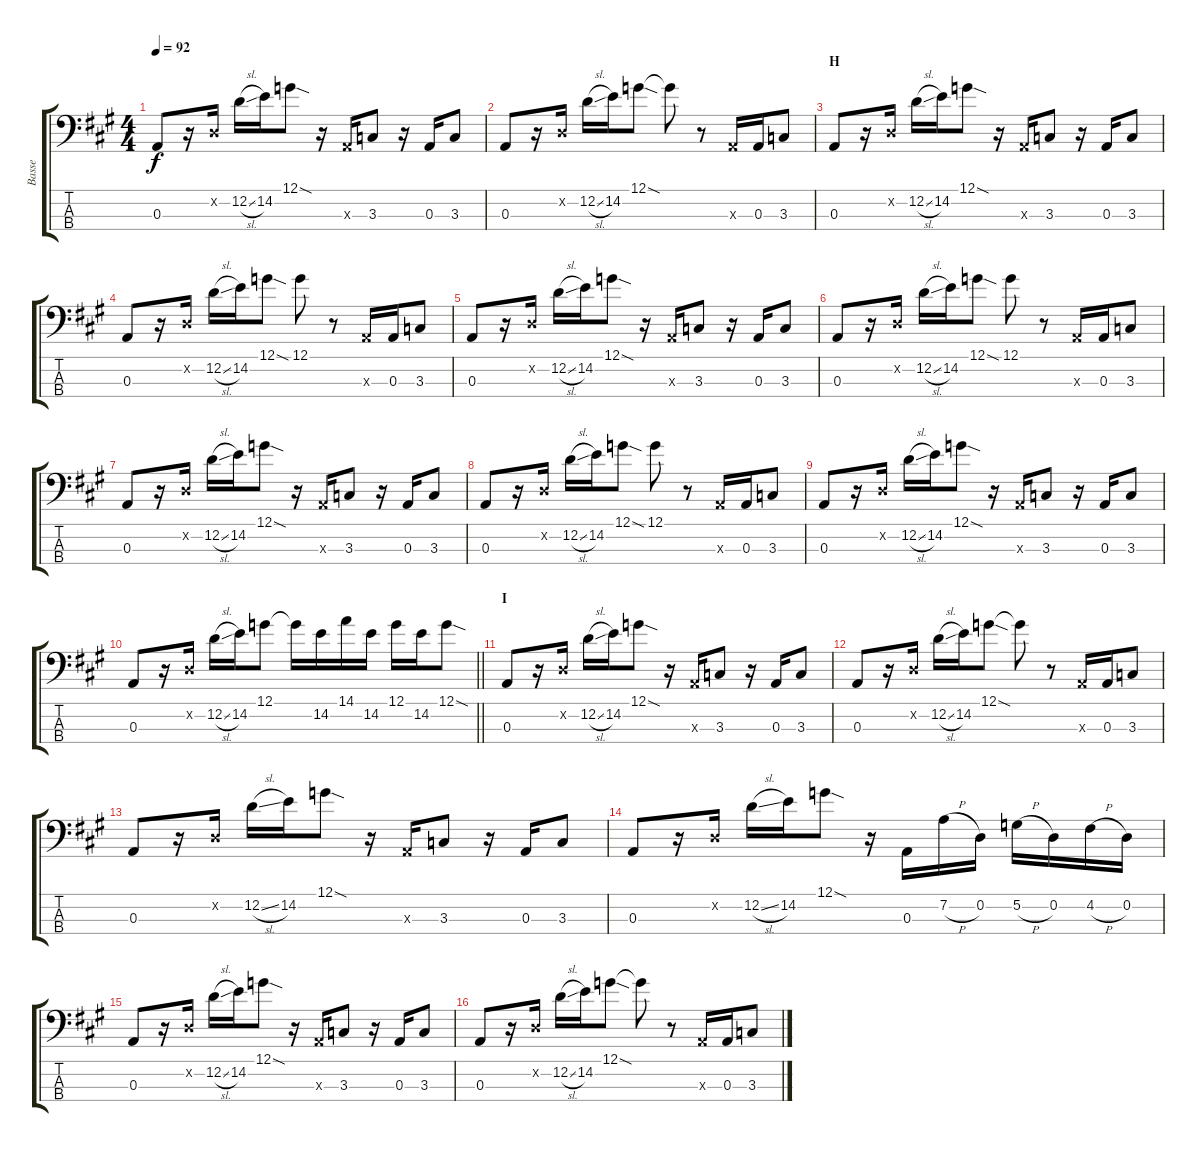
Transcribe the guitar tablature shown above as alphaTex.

\track ("Basse" "Basse") {instrument slapbass1}
\staff {score tabs}
\tuning (G2 D2 A1 E1) {hide}
\ts (4 4)
\tempo 92
\clef f4
\ks a
0.3.8{dy f} r.16 0.2{x}.16 12.2{sl}.16 14.2.16 12.1{sod}.8 r.16 0.3{x}.16 3.3.8 r.16 0.3.16 3.3.8 |
0.3.8 r.16 0.2{x}.16 12.2{sl}.16 14.2.16 12.1{sod}.8 12.1{t}.8 r.8 0.3{x}.16 0.3.16 3.3.8 |
\section ("" "H")
0.3.8 r.16 0.2{x}.16 12.2{sl}.16 14.2.16 12.1{sod}.8 r.16 0.3{x}.16 3.3.8 r.16 0.3.16 3.3.8 |
0.3.8 r.16 0.2{x}.16 12.2{sl}.16 14.2.16 12.1{sod}.8 12.1.8 r.8 0.3{x}.16 0.3.16 3.3.8 |
0.3.8 r.16 0.2{x}.16 12.2{sl}.16 14.2.16 12.1{sod}.8 r.16 0.3{x}.16 3.3.8 r.16 0.3.16 3.3.8 |
0.3.8 r.16 0.2{x}.16 12.2{sl}.16 14.2.16 12.1{sod}.8 12.1.8 r.8 0.3{x}.16 0.3.16 3.3.8 |
0.3.8 r.16 0.2{x}.16 12.2{sl}.16 14.2.16 12.1{sod}.8 r.16 0.3{x}.16 3.3.8 r.16 0.3.16 3.3.8 |
0.3.8 r.16 0.2{x}.16 12.2{sl}.16 14.2.16 12.1{sod}.8 12.1.8 r.8 0.3{x}.16 0.3.16 3.3.8 |
0.3.8 r.16 0.2{x}.16 12.2{sl}.16 14.2.16 12.1{sod}.8 r.16 0.3{x}.16 3.3.8 r.16 0.3.16 3.3.8 |
\barLineRight lightlight
0.3.8 r.16 0.2{x}.16 12.2{sl}.16 14.2.16 12.1.8 12.1{t}.16 14.2.16 14.1.16 14.2.16 12.1.16 14.2.16 12.1{sod}.8 |
\section ("" "I")
0.3.8 r.16 0.2{x}.16 12.2{sl}.16 14.2.16 12.1{sod}.8 r.16 0.3{x}.16 3.3.8 r.16 0.3.16 3.3.8 |
0.3.8 r.16 0.2{x}.16 12.2{sl}.16 14.2.16 12.1{sod}.8 12.1{t}.8 r.8 0.3{x}.16 0.3.16 3.3.8 |
0.3.8 r.16 0.2{x}.16 12.2{sl}.16 14.2.16 12.1{sod}.8 r.16 0.3{x}.16 3.3.8 r.16 0.3.16 3.3.8 |
0.3.8 r.16 0.2{x}.16 12.2{sl}.16 14.2.16 12.1{sod}.8 r.16 0.3.16 7.2{h}.16 0.2.16 5.2{h}.16 0.2.16 4.2{h}.16 0.2.16 |
0.3.8 r.16 0.2{x}.16 12.2{sl}.16 14.2.16 12.1{sod}.8 r.16 0.3{x}.16 3.3.8 r.16 0.3.16 3.3.8 |
0.3.8 r.16 0.2{x}.16 12.2{sl}.16 14.2.16 12.1{sod}.8 12.1{t}.8 r.8 0.3{x}.16 0.3.16 3.3.8
